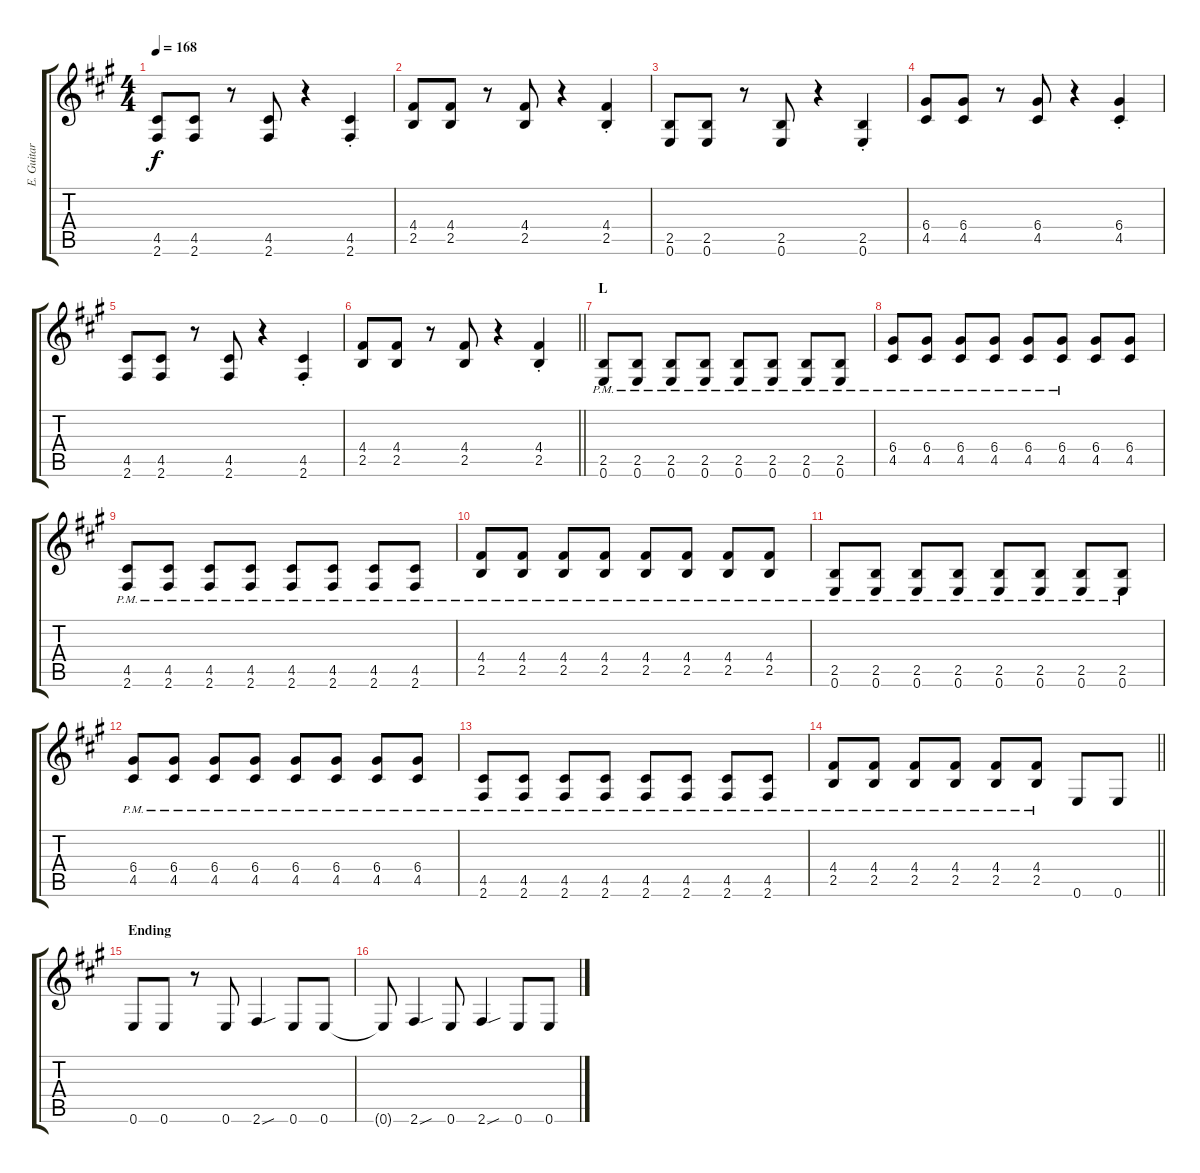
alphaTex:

\track ("E. Guitar II" "E. Guitar ") {instrument overdrivenguitar}
\staff {score tabs}
\tuning (E4 B3 G3 D3 A2 E2) {hide}
\ts (4 4)
\tempo 168
\clef g2
\ks a
(4.5 2.6).8{dy f} (4.5 2.6).8 r.8 (4.5 2.6).8 r.4 (4.5{st} 2.6{st}).4 |
(4.4 2.5).8 (4.4 2.5).8 r.8 (4.4 2.5).8 r.4 (4.4{st} 2.5{st}).4 |
(2.5 0.6).8 (2.5 0.6).8 r.8 (2.5 0.6).8 r.4 (2.5{st} 0.6{st}).4 |
(6.4 4.5).8 (6.4 4.5).8 r.8 (6.4 4.5).8 r.4 (6.4{st} 4.5{st}).4 |
(4.5 2.6).8 (4.5 2.6).8 r.8 (4.5 2.6).8 r.4 (4.5{st} 2.6{st}).4 |
\barLineRight lightlight
(4.4 2.5).8 (4.4 2.5).8 r.8 (4.4 2.5).8 r.4 (4.4{st} 2.5{st}).4 |
\section ("" "L")
(2.5{pm} 0.6{pm}).8 (2.5{pm} 0.6{pm}).8 (2.5{pm} 0.6{pm}).8 (2.5{pm} 0.6{pm}).8 (2.5{pm} 0.6{pm}).8 (2.5{pm} 0.6{pm}).8 (2.5{pm} 0.6{pm}).8 (2.5{pm} 0.6{pm}).8 |
(6.4{pm} 4.5{pm}).8 (6.4{pm} 4.5{pm}).8 (6.4{pm} 4.5{pm}).8 (6.4{pm} 4.5{pm}).8 (6.4{pm} 4.5{pm}).8 (6.4{pm} 4.5{pm}).8 (6.4 4.5).8 (6.4 4.5).8 |
(4.5{pm} 2.6{pm}).8 (4.5{pm} 2.6{pm}).8 (4.5{pm} 2.6{pm}).8 (4.5{pm} 2.6{pm}).8 (4.5{pm} 2.6{pm}).8 (4.5{pm} 2.6{pm}).8 (4.5{pm} 2.6{pm}).8 (4.5{pm} 2.6{pm}).8 |
(4.4{pm} 2.5{pm}).8 (4.4{pm} 2.5{pm}).8 (4.4{pm} 2.5{pm}).8 (4.4{pm} 2.5{pm}).8 (4.4{pm} 2.5{pm}).8 (4.4{pm} 2.5{pm}).8 (4.4{pm} 2.5{pm}).8 (4.4{pm} 2.5{pm}).8 |
(2.5{pm} 0.6{pm}).8 (2.5{pm} 0.6{pm}).8 (2.5{pm} 0.6{pm}).8 (2.5{pm} 0.6{pm}).8 (2.5{pm} 0.6{pm}).8 (2.5{pm} 0.6{pm}).8 (2.5{pm} 0.6{pm}).8 (2.5{pm} 0.6{pm}).8 |
(6.4{pm} 4.5{pm}).8 (6.4{pm} 4.5{pm}).8 (6.4{pm} 4.5{pm}).8 (6.4{pm} 4.5{pm}).8 (6.4{pm} 4.5{pm}).8 (6.4{pm} 4.5{pm}).8 (6.4{pm} 4.5{pm}).8 (6.4{pm} 4.5{pm}).8 |
(4.5{pm} 2.6{pm}).8 (4.5{pm} 2.6{pm}).8 (4.5{pm} 2.6{pm}).8 (4.5{pm} 2.6{pm}).8 (4.5{pm} 2.6{pm}).8 (4.5{pm} 2.6{pm}).8 (4.5{pm} 2.6{pm}).8 (4.5{pm} 2.6{pm}).8 |
\barLineRight lightlight
(4.4{pm} 2.5{pm}).8 (4.4{pm} 2.5{pm}).8 (4.4{pm} 2.5{pm}).8 (4.4{pm} 2.5{pm}).8 (4.4{pm} 2.5{pm}).8 (4.4{pm} 2.5{pm}).8 0.6.8 0.6.8 |
\section ("" "Ending")
0.6.8 0.6.8 r.8 0.6.8 2.6{sou}.4 0.6.8 0.6.8 |
0.6{t}.8 2.6{sou}.4 0.6.8 2.6{sou}.4 0.6.8 0.6.8
